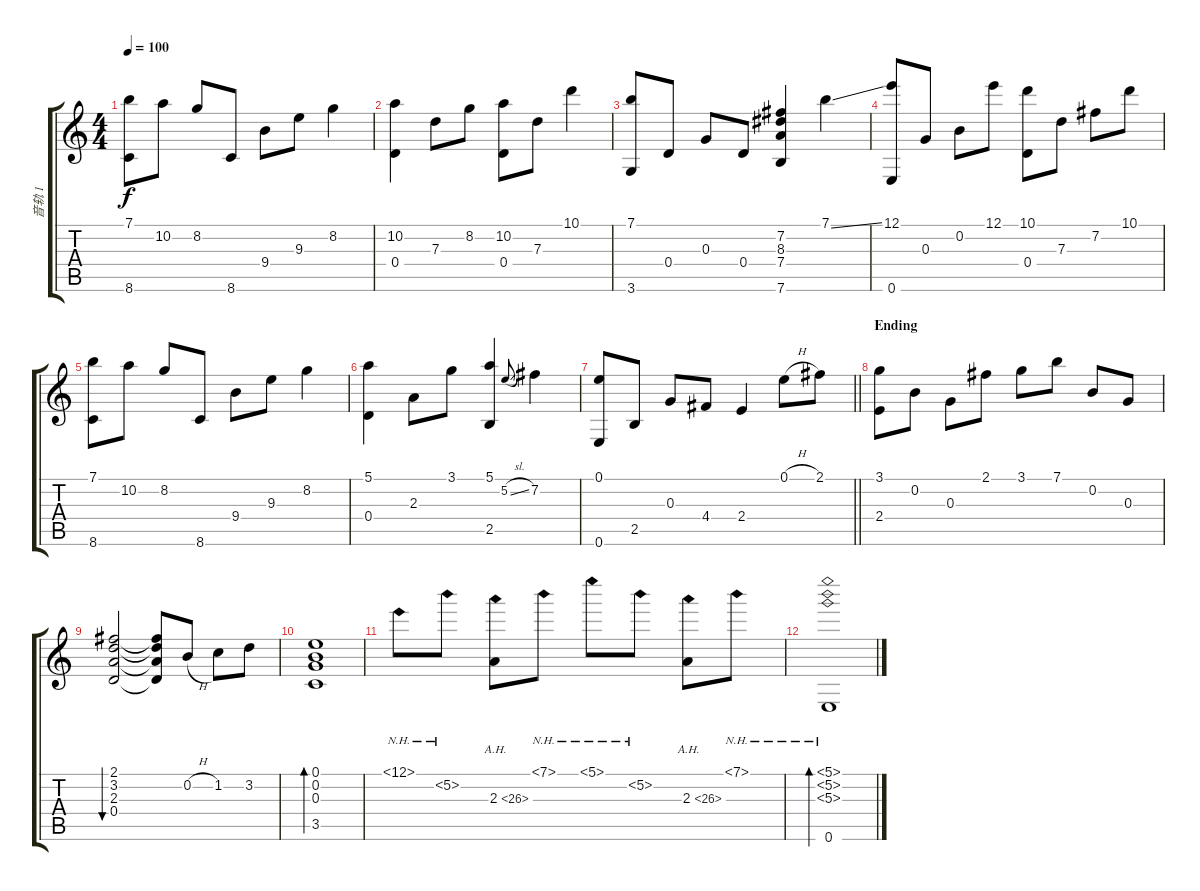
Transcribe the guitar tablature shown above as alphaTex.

\track ("音轨 1" "音轨 1") {instrument acousticguitarsteel}
\staff {score tabs}
\tuning (E4 B3 G3 D3 A2 E2) {hide}
\ts (4 4)
\tempo 100
\clef g2
\ks c
(7.1 8.6).8{dy f} 10.2.8 8.2.8 8.6.8 9.4.8 9.3.8 8.2.4 |
(10.2 0.4).4 7.3.8 8.2.8 (10.2 0.4).8 7.3.8 10.1.4 |
(7.1 3.6).8 0.4.8 0.3.8 0.4.8 (7.2 8.3 7.4 7.6).4 7.1{ss}.4 |
(12.1 0.6).8 0.3.8 0.2.8 12.1.8 (10.1 0.4).8 7.3.8 7.2.8 10.1.8 |
(7.1 8.6).8 10.2.8 8.2.8 8.6.8 9.4.8 9.3.8 8.2.4 |
(5.1 0.4).4 2.3.8 3.1.8 (5.1 2.5).4 5.2{sl}.8{gr onbeat} 7.2.4 |
\barLineRight lightlight
(0.1 0.6).8 2.5.8 0.3.8 4.4.8 2.4.4 0.1{h}.8 2.1.8 |
\section ("" "Ending")
(3.1 2.4).8 0.2.8 0.3.8 2.1.8 3.1.8 7.1.8 0.2.8 0.3.8 |
(2.1 3.2 2.3 0.4).2{bu 60} (2.1{t} 3.2{t} 2.3{t} 0.4{t}).8 0.2{h}.8 1.2.8 3.2.8 |
(0.1 0.2 0.3 3.5).1{bd 120} |
12.1{nh}.8 5.2{nh}.8 2.3{ah 24}.8 7.1{nh}.8 5.1{nh}.8 5.2{nh}.8 2.3{ah 24}.8 7.1{nh}.8 |
(5.1{nh} 5.2{nh} 5.3{nh} 0.6).1{bd 120}
